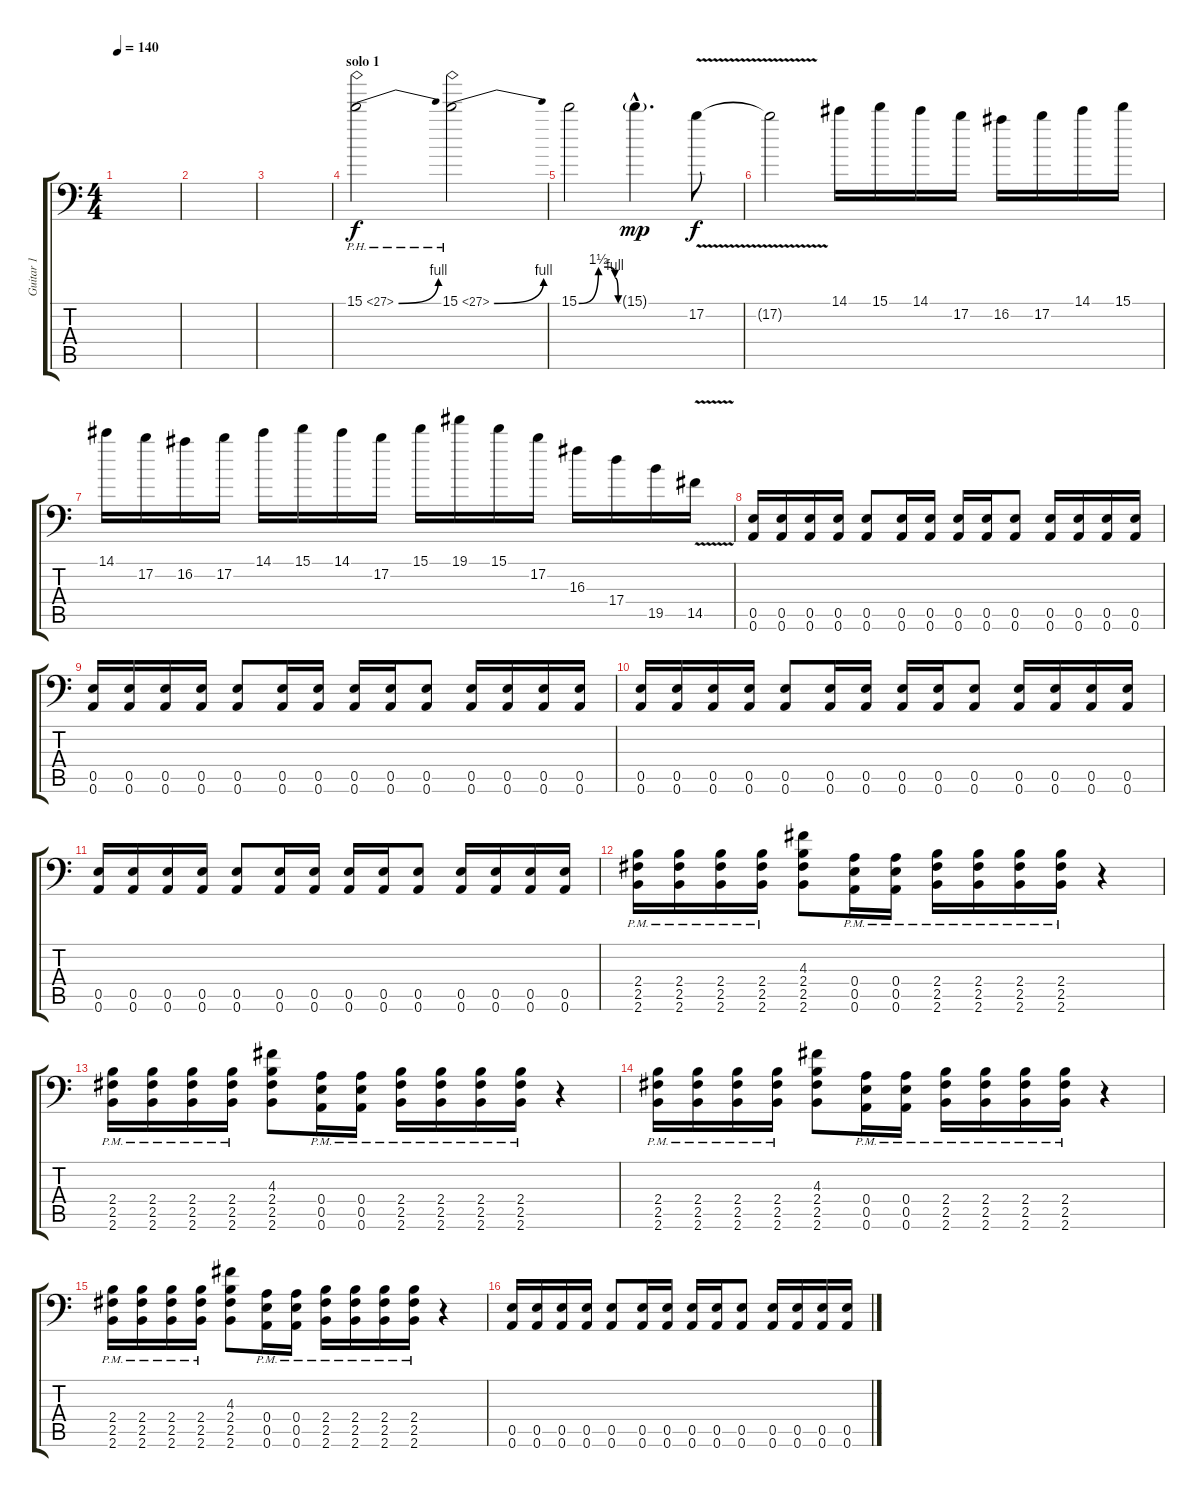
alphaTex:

\track ("Guitar 1" "Guitar 1") {instrument distortionguitar}
\staff {score tabs}
\tuning (B3 Gb3 D3 A2 E2 A1) {hide}
\ts (4 4)
\tempo 140
\clef f4
\ks c
|
|
|
\section ("" "solo 1")
15.1{be (bend 0 0 60 4) ph 12}.2 15.1{be (bend 0 0 60 4) ph 12}.2 |
15.1{be (custom 0 0 30 6 44 6 55 4 60 0)}.2 15.1{g hac}.4{d dy mp} 17.2{v}.8{dy f} |
17.2{t}.2 14.1.16 15.1.16 14.1.16 17.2.16 16.2.16 17.2.16 14.1.16 15.1.16 |
14.1.16 17.2.16 16.2.16 17.2.16 14.1.16 15.1.16 14.1.16 17.2.16 15.1.16 19.1.16 15.1.16 17.2.16 16.3.16 17.4.16 19.5.16 14.5{v}.16 |
(0.5 0.6).16 (0.5 0.6).16 (0.5 0.6).16 (0.5 0.6).16 (0.5 0.6).8 (0.5 0.6).16 (0.5 0.6).16 (0.5 0.6).16 (0.5 0.6).16 (0.5 0.6).8 (0.5 0.6).16 (0.5 0.6).16 (0.5 0.6).16 (0.5 0.6).16 |
(0.5 0.6).16 (0.5 0.6).16 (0.5 0.6).16 (0.5 0.6).16 (0.5 0.6).8 (0.5 0.6).16 (0.5 0.6).16 (0.5 0.6).16 (0.5 0.6).16 (0.5 0.6).8 (0.5 0.6).16 (0.5 0.6).16 (0.5 0.6).16 (0.5 0.6).16 |
(0.5 0.6).16 (0.5 0.6).16 (0.5 0.6).16 (0.5 0.6).16 (0.5 0.6).8 (0.5 0.6).16 (0.5 0.6).16 (0.5 0.6).16 (0.5 0.6).16 (0.5 0.6).8 (0.5 0.6).16 (0.5 0.6).16 (0.5 0.6).16 (0.5 0.6).16 |
(0.5 0.6).16 (0.5 0.6).16 (0.5 0.6).16 (0.5 0.6).16 (0.5 0.6).8 (0.5 0.6).16 (0.5 0.6).16 (0.5 0.6).16 (0.5 0.6).16 (0.5 0.6).8 (0.5 0.6).16 (0.5 0.6).16 (0.5 0.6).16 (0.5 0.6).16 |
(2.4{pm} 2.5{pm} 2.6{pm}).16 (2.4{pm} 2.5{pm} 2.6{pm}).16 (2.4{pm} 2.5{pm} 2.6{pm}).16 (2.4{pm} 2.5{pm} 2.6{pm}).16 (4.3 2.4 2.5 2.6).8 (0.4{pm} 0.5{pm} 0.6{pm}).16 (0.4{pm} 0.5{pm} 0.6{pm}).16 (2.4{pm} 2.5{pm} 2.6{pm}).16 (2.4{pm} 2.5{pm} 2.6{pm}).16 (2.4{pm} 2.5{pm} 2.6{pm}).16 (2.4{pm} 2.5{pm} 2.6{pm}).16 r.4 |
(2.4{pm} 2.5{pm} 2.6{pm}).16 (2.4{pm} 2.5{pm} 2.6{pm}).16 (2.4{pm} 2.5{pm} 2.6{pm}).16 (2.4{pm} 2.5{pm} 2.6{pm}).16 (4.3 2.4 2.5 2.6).8 (0.4{pm} 0.5{pm} 0.6{pm}).16 (0.4{pm} 0.5{pm} 0.6{pm}).16 (2.4{pm} 2.5{pm} 2.6{pm}).16 (2.4{pm} 2.5{pm} 2.6{pm}).16 (2.4{pm} 2.5{pm} 2.6{pm}).16 (2.4{pm} 2.5{pm} 2.6{pm}).16 r.4 |
(2.4{pm} 2.5{pm} 2.6{pm}).16 (2.4{pm} 2.5{pm} 2.6{pm}).16 (2.4{pm} 2.5{pm} 2.6{pm}).16 (2.4{pm} 2.5{pm} 2.6{pm}).16 (4.3 2.4 2.5 2.6).8 (0.4{pm} 0.5{pm} 0.6{pm}).16 (0.4{pm} 0.5{pm} 0.6{pm}).16 (2.4{pm} 2.5{pm} 2.6{pm}).16 (2.4{pm} 2.5{pm} 2.6{pm}).16 (2.4{pm} 2.5{pm} 2.6{pm}).16 (2.4{pm} 2.5{pm} 2.6{pm}).16 r.4 |
(2.4{pm} 2.5{pm} 2.6{pm}).16 (2.4{pm} 2.5{pm} 2.6{pm}).16 (2.4{pm} 2.5{pm} 2.6{pm}).16 (2.4{pm} 2.5{pm} 2.6{pm}).16 (4.3 2.4 2.5 2.6).8 (0.4{pm} 0.5{pm} 0.6{pm}).16 (0.4{pm} 0.5{pm} 0.6{pm}).16 (2.4{pm} 2.5{pm} 2.6{pm}).16 (2.4{pm} 2.5{pm} 2.6{pm}).16 (2.4{pm} 2.5{pm} 2.6{pm}).16 (2.4{pm} 2.5{pm} 2.6{pm}).16 r.4 |
(0.5 0.6).16 (0.5 0.6).16 (0.5 0.6).16 (0.5 0.6).16 (0.5 0.6).8 (0.5 0.6).16 (0.5 0.6).16 (0.5 0.6).16 (0.5 0.6).16 (0.5 0.6).8 (0.5 0.6).16 (0.5 0.6).16 (0.5 0.6).16 (0.5 0.6).16
